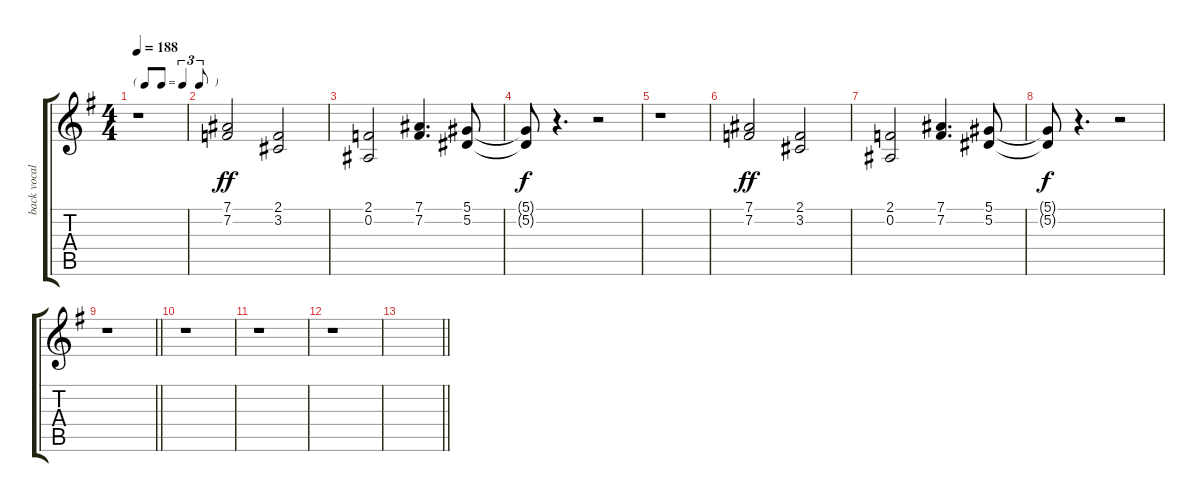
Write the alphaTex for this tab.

\track ("back vocals" "back vocal") {instrument pad4choir}
\staff {score tabs}
\tuning (Eb4 Bb3 Gb3 Db3 Ab2 Eb2) {hide}
\ts (4 4)
\tf triplet8th
\tempo 188
\clef g2
\ks g
r.1{dy f} |
(7.1 7.2).2{dy ff} (2.1 3.2).2 |
(2.1 0.2).2 (7.1 7.2).4{d} (5.1 5.2).8 |
(5.1{t} 5.2{t}).8{dy f} r.4{d} r.2 |
r.1 |
(7.1 7.2).2{dy ff} (2.1 3.2).2 |
(2.1 0.2).2 (7.1 7.2).4{d} (5.1 5.2).8 |
(5.1{t} 5.2{t}).8{dy f} r.4{d} r.2 |
\barLineRight lightlight
r.1 |
r.1 |
r.1 |
r.1 |
\barLineRight lightlight
